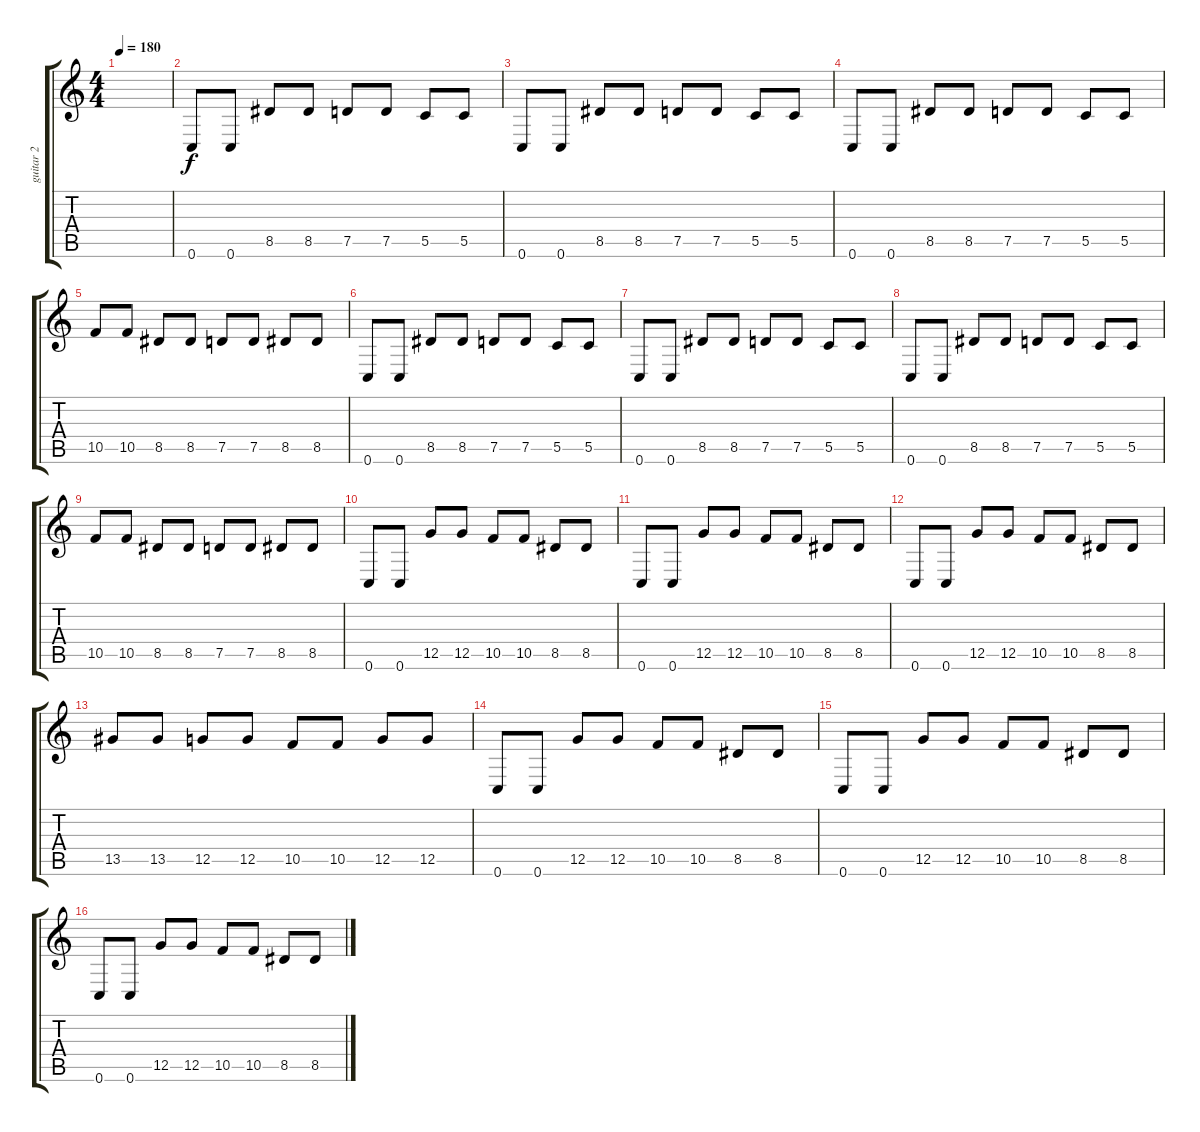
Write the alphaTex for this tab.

\track ("guitar 2" "guitar 2") {instrument overdrivenguitar}
\staff {score tabs}
\tuning (D4 A3 F3 C3 G2 C2) {hide}
\ts (4 4)
\tempo 180
\clef g2
\ks c
|
0.6.8 0.6.8 8.5.8 8.5.8 7.5.8 7.5.8 5.5.8 5.5.8 |
0.6.8 0.6.8 8.5.8 8.5.8 7.5.8 7.5.8 5.5.8 5.5.8 |
0.6.8 0.6.8 8.5.8 8.5.8 7.5.8 7.5.8 5.5.8 5.5.8 |
10.5.8 10.5.8 8.5.8 8.5.8 7.5.8 7.5.8 8.5.8 8.5.8 |
0.6.8 0.6.8 8.5.8 8.5.8 7.5.8 7.5.8 5.5.8 5.5.8 |
0.6.8 0.6.8 8.5.8 8.5.8 7.5.8 7.5.8 5.5.8 5.5.8 |
0.6.8 0.6.8 8.5.8 8.5.8 7.5.8 7.5.8 5.5.8 5.5.8 |
10.5.8 10.5.8 8.5.8 8.5.8 7.5.8 7.5.8 8.5.8 8.5.8 |
0.6.8 0.6.8 12.5.8 12.5.8 10.5.8 10.5.8 8.5.8 8.5.8 |
0.6.8 0.6.8 12.5.8 12.5.8 10.5.8 10.5.8 8.5.8 8.5.8 |
0.6.8 0.6.8 12.5.8 12.5.8 10.5.8 10.5.8 8.5.8 8.5.8 |
13.5.8 13.5.8 12.5.8 12.5.8 10.5.8 10.5.8 12.5.8 12.5.8 |
0.6.8 0.6.8 12.5.8 12.5.8 10.5.8 10.5.8 8.5.8 8.5.8 |
0.6.8 0.6.8 12.5.8 12.5.8 10.5.8 10.5.8 8.5.8 8.5.8 |
0.6.8 0.6.8 12.5.8 12.5.8 10.5.8 10.5.8 8.5.8 8.5.8
